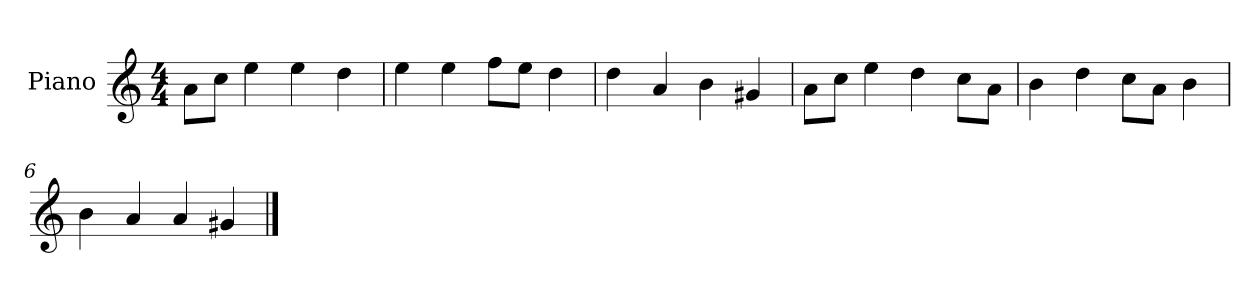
**kern
*part1
*staff1
*I"Piano
*I'P-no
*clefG2
*k[]
*M4/4
*MM90
=1
8a\L
8cc\J
4ee\
4ee\
4dd\
=2
4ee\
4ee\
8ff\L
8ee\J
4dd\
=3
4dd\
4a/
4b\
4g#X/
=4
8a\L
8cc\J
4ee\
4dd\
8cc\L
8a\J
=5
4b\
4dd\
8cc\L
8a\J
4b\
=6
4b\
4a/
4a/
4g#X/
==
*-
